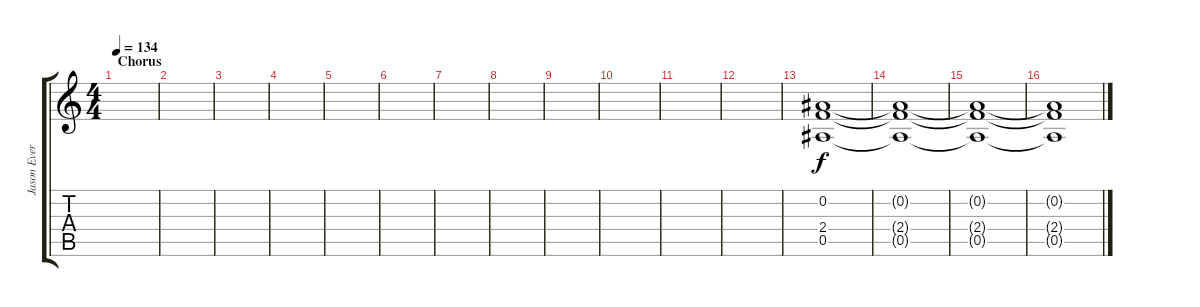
\track ("Jason Everman" "Jason Ever") {instrument distortionguitar}
\staff {score tabs}
\tuning (Eb4 Bb3 G3 Eb3 Bb2 Eb2) {hide}
\ts (4 4)
\section ("" "Chorus")
\tempo 134
\clef g2
\ks c
|
|
|
|
|
|
|
|
|
|
|
|
(0.2 2.4 0.5).1 |
(0.2{t} 2.4{t} 0.5{t}).1 |
(0.2{t} 2.4{t} 0.5{t}).1 |
(0.2{t} 2.4{t} 0.5{t}).1
